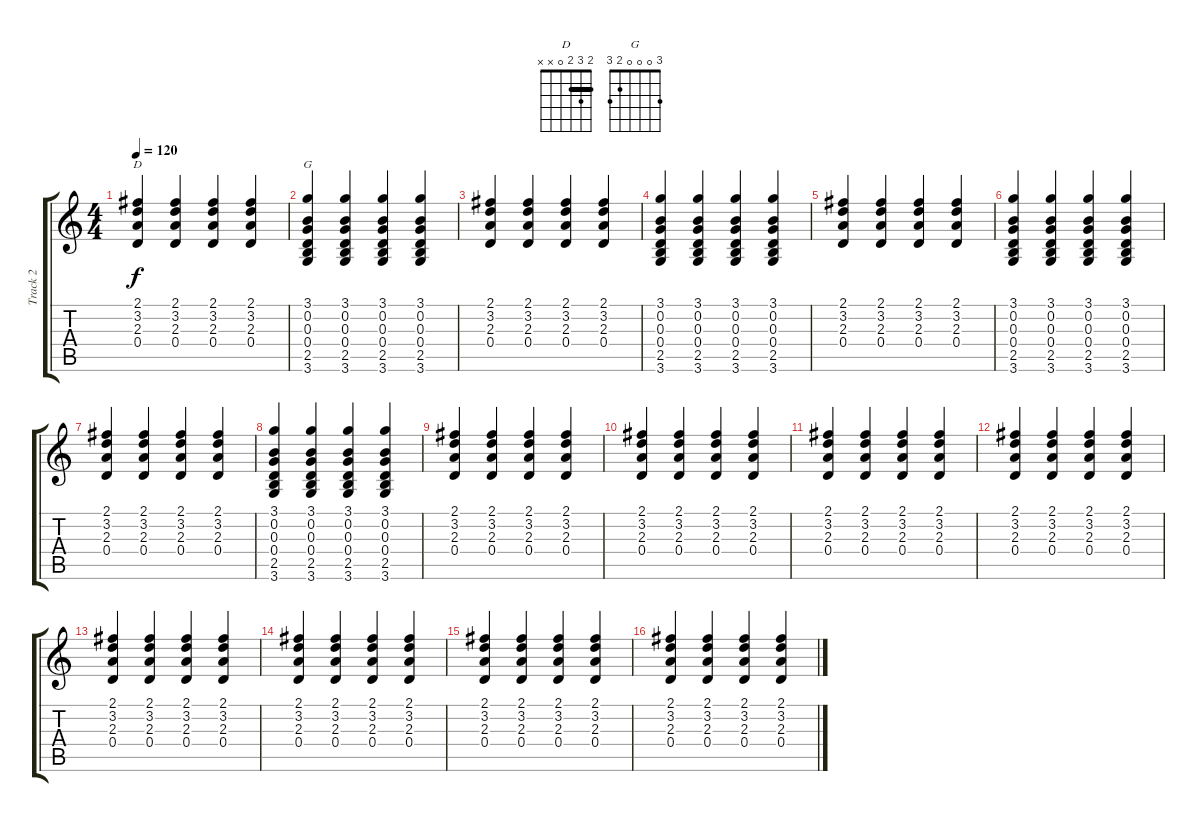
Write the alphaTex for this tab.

\track ("Track 2" "Track 2") {instrument acousticguitarsteel}
\staff {score tabs}
\tuning (E4 B3 G3 D3 A2 E2) {hide}
\chord ("D" 2 3 2 0 x x) {barre 2}
\chord ("G" 3 0 0 0 2 3)
\ts (4 4)
\tempo 120
\clef g2
\ks c
(2.1 3.2 2.3 0.4).4{ch "D" dy f} (2.1 3.2 2.3 0.4).4 (2.1 3.2 2.3 0.4).4 (2.1 3.2 2.3 0.4).4 |
(3.1 0.2 0.3 0.4 2.5 3.6).4{ch "G"} (3.1 0.2 0.3 0.4 2.5 3.6).4 (3.1 0.2 0.3 0.4 2.5 3.6).4 (3.1 0.2 0.3 0.4 2.5 3.6).4 |
(2.1 3.2 2.3 0.4).4 (2.1 3.2 2.3 0.4).4 (2.1 3.2 2.3 0.4).4 (2.1 3.2 2.3 0.4).4 |
(3.1 0.2 0.3 0.4 2.5 3.6).4 (3.1 0.2 0.3 0.4 2.5 3.6).4 (3.1 0.2 0.3 0.4 2.5 3.6).4 (3.1 0.2 0.3 0.4 2.5 3.6).4 |
(2.1 3.2 2.3 0.4).4 (2.1 3.2 2.3 0.4).4 (2.1 3.2 2.3 0.4).4 (2.1 3.2 2.3 0.4).4 |
(3.1 0.2 0.3 0.4 2.5 3.6).4 (3.1 0.2 0.3 0.4 2.5 3.6).4 (3.1 0.2 0.3 0.4 2.5 3.6).4 (3.1 0.2 0.3 0.4 2.5 3.6).4 |
(2.1 3.2 2.3 0.4).4 (2.1 3.2 2.3 0.4).4 (2.1 3.2 2.3 0.4).4 (2.1 3.2 2.3 0.4).4 |
(3.1 0.2 0.3 0.4 2.5 3.6).4 (3.1 0.2 0.3 0.4 2.5 3.6).4 (3.1 0.2 0.3 0.4 2.5 3.6).4 (3.1 0.2 0.3 0.4 2.5 3.6).4 |
(2.1 3.2 2.3 0.4).4 (2.1 3.2 2.3 0.4).4 (2.1 3.2 2.3 0.4).4 (2.1 3.2 2.3 0.4).4 |
(2.1 3.2 2.3 0.4).4 (2.1 3.2 2.3 0.4).4 (2.1 3.2 2.3 0.4).4 (2.1 3.2 2.3 0.4).4 |
(2.1 3.2 2.3 0.4).4 (2.1 3.2 2.3 0.4).4 (2.1 3.2 2.3 0.4).4 (2.1 3.2 2.3 0.4).4 |
(2.1 3.2 2.3 0.4).4 (2.1 3.2 2.3 0.4).4 (2.1 3.2 2.3 0.4).4 (2.1 3.2 2.3 0.4).4 |
(2.1 3.2 2.3 0.4).4 (2.1 3.2 2.3 0.4).4 (2.1 3.2 2.3 0.4).4 (2.1 3.2 2.3 0.4).4 |
(2.1 3.2 2.3 0.4).4 (2.1 3.2 2.3 0.4).4 (2.1 3.2 2.3 0.4).4 (2.1 3.2 2.3 0.4).4 |
(2.1 3.2 2.3 0.4).4 (2.1 3.2 2.3 0.4).4 (2.1 3.2 2.3 0.4).4 (2.1 3.2 2.3 0.4).4 |
(2.1 3.2 2.3 0.4).4 (2.1 3.2 2.3 0.4).4 (2.1 3.2 2.3 0.4).4 (2.1 3.2 2.3 0.4).4
